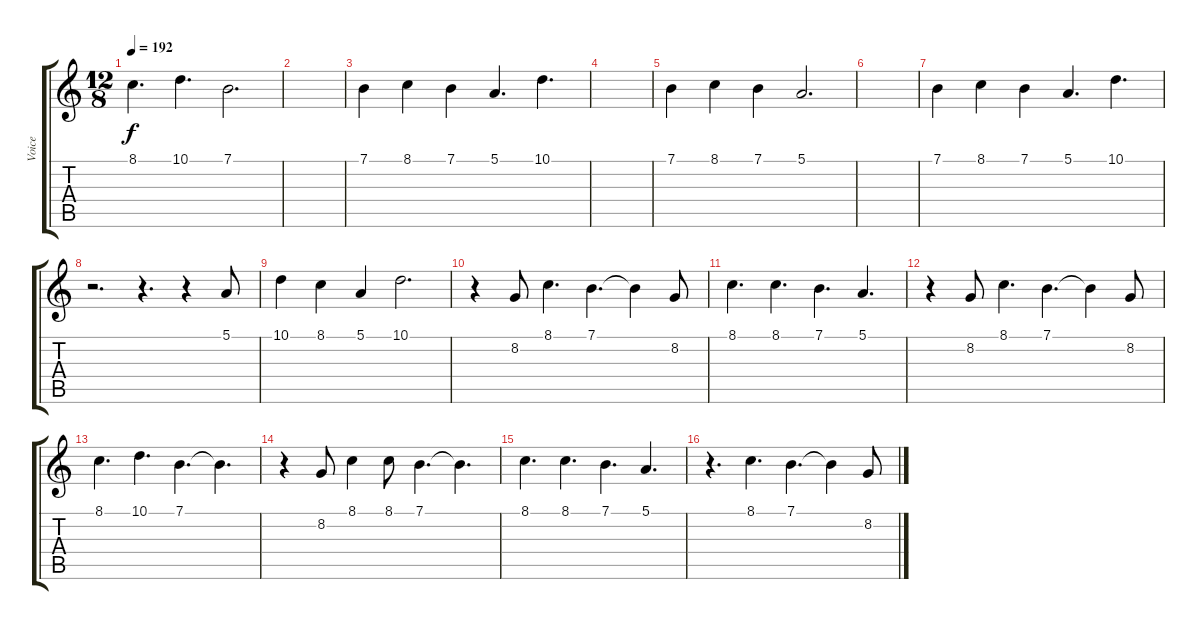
\track ("Voice" "Voice") {instrument harmonica}
\staff {score tabs}
\tuning (E4 B3 G3 D3 A2 E2) {hide}
\ts (12 8)
\tempo 192
\clef g2
\ks c
8.1.4{d dy f} 10.1.4{d} 7.1.2{d} |
|
7.1.4 8.1.4 7.1.4 5.1.4{d} 10.1.4{d} |
|
7.1.4 8.1.4 7.1.4 5.1.2{d} |
|
7.1.4 8.1.4 7.1.4 5.1.4{d} 10.1.4{d} |
r.2{d} r.4{d} r.4 5.1.8 |
10.1.4 8.1.4 5.1.4 10.1.2{d} |
r.4 8.2.8 8.1.4{d} 7.1.4{d} 7.1{t}.4 8.2.8 |
8.1.4{d} 8.1.4{d} 7.1.4{d} 5.1.4{d} |
r.4 8.2.8 8.1.4{d} 7.1.4{d} 7.1{t}.4 8.2.8 |
8.1.4{d} 10.1.4{d} 7.1.4{d} 7.1{t}.4{d} |
r.4 8.2.8 8.1.4 8.1.8 7.1.4{d} 7.1{t}.4{d} |
8.1.4{d} 8.1.4{d} 7.1.4{d} 5.1.4{d} |
r.4{d} 8.1.4{d} 7.1.4{d} 7.1{t}.4 8.2.8
